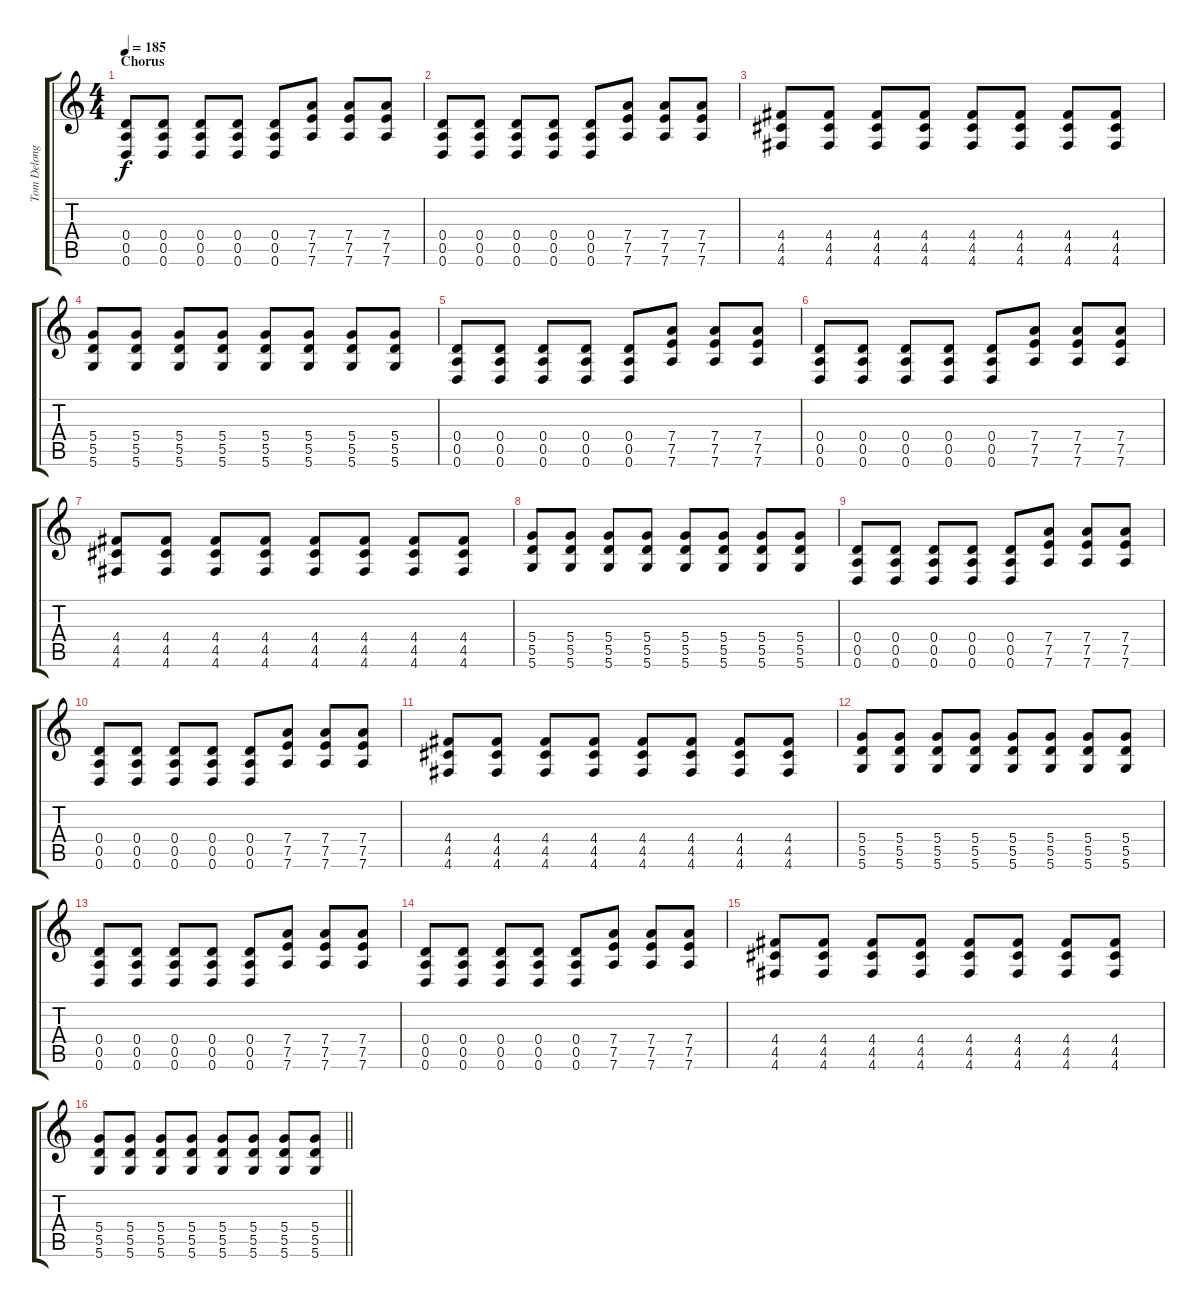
\track ("Tom Delonge - Guitar" "Tom Delong") {instrument distortionguitar}
\staff {score tabs}
\tuning (E4 B3 G3 D3 A2 D2) {hide}
\ts (4 4)
\section ("" "Chorus")
\tempo 185
\clef g2
\ks c
(0.4 0.5 0.6).8{dy f} (0.4 0.5 0.6).8 (0.4 0.5 0.6).8 (0.4 0.5 0.6).8 (0.4 0.5 0.6).8 (7.4 7.5 7.6).8 (7.4 7.5 7.6).8 (7.4 7.5 7.6).8 |
(0.4 0.5 0.6).8 (0.4 0.5 0.6).8 (0.4 0.5 0.6).8 (0.4 0.5 0.6).8 (0.4 0.5 0.6).8 (7.4 7.5 7.6).8 (7.4 7.5 7.6).8 (7.4 7.5 7.6).8 |
(4.4 4.5 4.6).8 (4.4 4.5 4.6).8 (4.4 4.5 4.6).8 (4.4 4.5 4.6).8 (4.4 4.5 4.6).8 (4.4 4.5 4.6).8 (4.4 4.5 4.6).8 (4.4 4.5 4.6).8 |
(5.4 5.5 5.6).8 (5.4 5.5 5.6).8 (5.4 5.5 5.6).8 (5.4 5.5 5.6).8 (5.4 5.5 5.6).8 (5.4 5.5 5.6).8 (5.4 5.5 5.6).8 (5.4 5.5 5.6).8 |
(0.4 0.5 0.6).8 (0.4 0.5 0.6).8 (0.4 0.5 0.6).8 (0.4 0.5 0.6).8 (0.4 0.5 0.6).8 (7.4 7.5 7.6).8 (7.4 7.5 7.6).8 (7.4 7.5 7.6).8 |
(0.4 0.5 0.6).8 (0.4 0.5 0.6).8 (0.4 0.5 0.6).8 (0.4 0.5 0.6).8 (0.4 0.5 0.6).8 (7.4 7.5 7.6).8 (7.4 7.5 7.6).8 (7.4 7.5 7.6).8 |
(4.4 4.5 4.6).8 (4.4 4.5 4.6).8 (4.4 4.5 4.6).8 (4.4 4.5 4.6).8 (4.4 4.5 4.6).8 (4.4 4.5 4.6).8 (4.4 4.5 4.6).8 (4.4 4.5 4.6).8 |
(5.4 5.5 5.6).8 (5.4 5.5 5.6).8 (5.4 5.5 5.6).8 (5.4 5.5 5.6).8 (5.4 5.5 5.6).8 (5.4 5.5 5.6).8 (5.4 5.5 5.6).8 (5.4 5.5 5.6).8 |
(0.4 0.5 0.6).8 (0.4 0.5 0.6).8 (0.4 0.5 0.6).8 (0.4 0.5 0.6).8 (0.4 0.5 0.6).8 (7.4 7.5 7.6).8 (7.4 7.5 7.6).8 (7.4 7.5 7.6).8 |
(0.4 0.5 0.6).8 (0.4 0.5 0.6).8 (0.4 0.5 0.6).8 (0.4 0.5 0.6).8 (0.4 0.5 0.6).8 (7.4 7.5 7.6).8 (7.4 7.5 7.6).8 (7.4 7.5 7.6).8 |
(4.4 4.5 4.6).8 (4.4 4.5 4.6).8 (4.4 4.5 4.6).8 (4.4 4.5 4.6).8 (4.4 4.5 4.6).8 (4.4 4.5 4.6).8 (4.4 4.5 4.6).8 (4.4 4.5 4.6).8 |
(5.4 5.5 5.6).8 (5.4 5.5 5.6).8 (5.4 5.5 5.6).8 (5.4 5.5 5.6).8 (5.4 5.5 5.6).8 (5.4 5.5 5.6).8 (5.4 5.5 5.6).8 (5.4 5.5 5.6).8 |
(0.4 0.5 0.6).8 (0.4 0.5 0.6).8 (0.4 0.5 0.6).8 (0.4 0.5 0.6).8 (0.4 0.5 0.6).8 (7.4 7.5 7.6).8 (7.4 7.5 7.6).8 (7.4 7.5 7.6).8 |
(0.4 0.5 0.6).8 (0.4 0.5 0.6).8 (0.4 0.5 0.6).8 (0.4 0.5 0.6).8 (0.4 0.5 0.6).8 (7.4 7.5 7.6).8 (7.4 7.5 7.6).8 (7.4 7.5 7.6).8 |
(4.4 4.5 4.6).8 (4.4 4.5 4.6).8 (4.4 4.5 4.6).8 (4.4 4.5 4.6).8 (4.4 4.5 4.6).8 (4.4 4.5 4.6).8 (4.4 4.5 4.6).8 (4.4 4.5 4.6).8 |
\barLineRight lightlight
(5.4 5.5 5.6).8 (5.4 5.5 5.6).8 (5.4 5.5 5.6).8 (5.4 5.5 5.6).8 (5.4 5.5 5.6).8 (5.4 5.5 5.6).8 (5.4 5.5 5.6).8 (5.4 5.5 5.6).8
